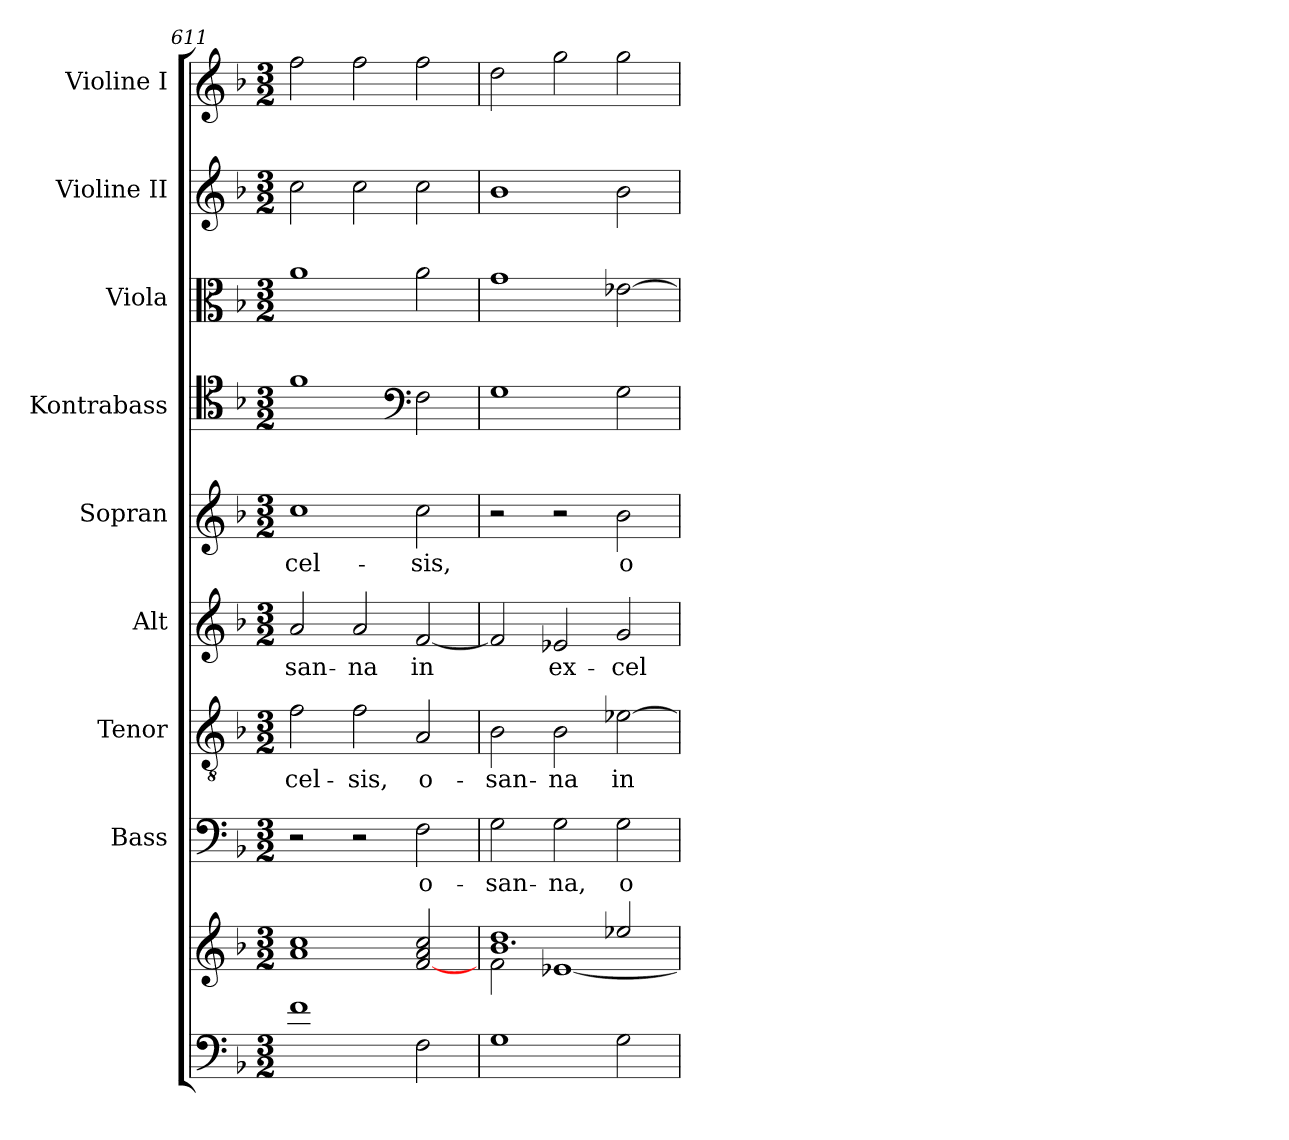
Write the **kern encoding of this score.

**kern	**kern	**kern	**text	**kern	**text	**kern	**text	**kern	**text	**kern	**kern	**kern	**kern
*part9	*part9	*part8	*part8	*part7	*part7	*part6	*part6	*part5	*part5	*part4	*part3	*part2	*part1
*staff10	*staff9	*staff8	*staff8	*staff7	*staff7	*staff6	*staff6	*staff5	*staff5	*staff4	*staff3	*staff2	*staff1
*	*	*I"Bass	*	*I"Tenor	*	*I"Alt	*	*I"Sopran	*	*I"Kontrabass	*I"Viola	*I"Violine II	*I"Violine I
*	*	*I'B.	*	*I'T.	*	*I'A.	*	*I'S.	*	*I'Kb.	*I'Vla.	*I'Vl. II	*I'Vl. I
*clefF4	*clefG2	*clefF4	*	*clefGv2	*	*clefG2	*	*clefG2	*	*clefC4	*clefC3	*clefG2	*clefG2
*	*	*	*	*	*	*	*	*	*	*ITrd7c12	*	*	*
*k[b-]	*k[b-]	*k[b-]	*	*k[b-]	*	*k[b-]	*	*k[b-]	*	*k[b-]	*k[b-]	*k[b-]	*k[b-]
*F:	*F:	*F:	*	*F:	*	*F:	*	*F:	*	*F:	*F:	*F:	*F:
*M3/2	*M3/2	*M3/2	*	*M3/2	*	*M3/2	*	*M3/2	*	*M3/2	*M3/2	*M3/2	*M3/2
=611	=611	=611	=611	=611	=611	=611	=611	=611	=611	=611	=611	=611	=611
!	!	!	!	!	!LO:LY:b	!	!LO:LY:b	!	!LO:LY:b	!	!	!	!
1f	1a 1cc	2r	.	2f\	-cel-	2a/	-san-	1cc	-cel-	1F	1a	2cc\	2ff\
!	!	!	!	!	!LO:LY:b	!	!LO:LY:b	!	!	!	!	!	!
.	.	2r	.	2f\	-sis,	2a/	-na	.	.	.	.	2cc\	2ff\
*	*	*	*	*	*	*	*	*	*	*clefF4	*	*	*
!	!	!	!LO:LY:b	!	!LO:LY:b	!	!LO:LY:b	!	!LO:LY:b	!	!	!	!
2F\	[2f/ 2a/ 2cc/	2F\	o-	2A/	o-	[2f/	in	2cc\	-sis,	2FF\	2a\	2cc\	2ff\
=612	=612	=612	=612	=612	=612	=612	=612	=612	=612	=612	=612	=612	=612
*	*^	*	*	*	*	*	*	*	*	*	*	*	*
*	*	*^	*	*	*	*	*	*	*	*	*	*	*	*
!	!	!	!	!	!LO:LY:b	!	!LO:LY:b	!	!	!	!	!	!	!	!
1G	1dd	2f\	1.b-	2G\	-san-	2B-\	-san-	2f/]	.	2r	.	1GG	1g	1b-	2dd\
!	!	!	!	!	!LO:LY:b	!	!LO:LY:b	!	!LO:LY:b	!	!	!	!	!	!
.	.	[<1e-X	.	2G\	-na,	2B-\	-na	2e-X/	ex-	2r	.	.	.	.	2gg\
!	!	!	!	!	!LO:LY:b	!	!LO:LY:b	!	!LO:LY:b	!	!LO:LY:b	!	!	!	!
2G\	2ee-X/	.	.	2G\	o-	[2e-X\	in	2g/	-cel-	2b-\	o-	2GG\	[2e-X\	2b-\	2gg\
*	*v	*v	*v	*	*	*	*	*	*	*	*	*	*	*	*
=	=	=	=	=	=	=	=	=	=	=	=	=	=
*-	*-	*-	*-	*-	*-	*-	*-	*-	*-	*-	*-	*-	*-
